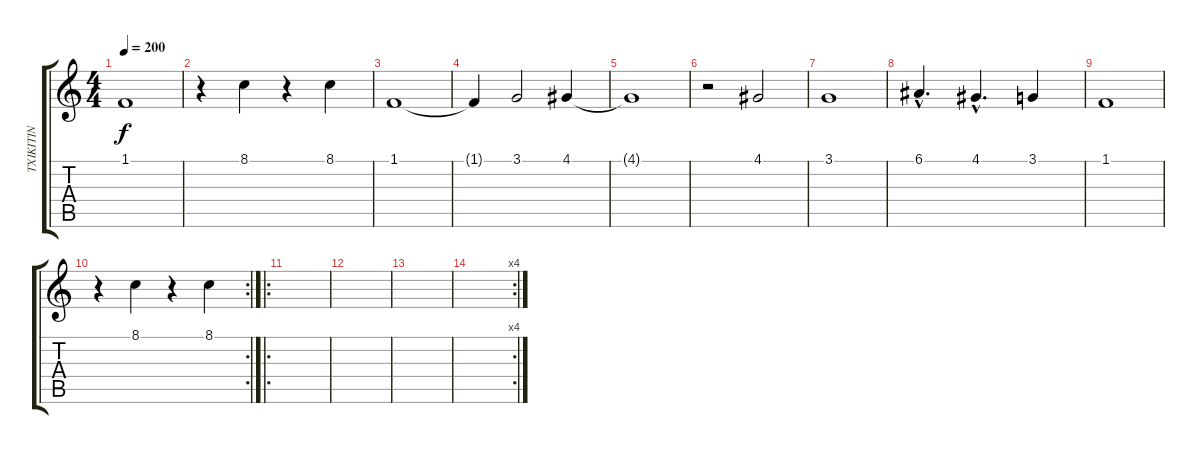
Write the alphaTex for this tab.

\track ("TXIKITIN" "TXIKITIN") {instrument trumpet}
\staff {score tabs}
\tuning (E4 B3 G3 D3 A2 E2) {hide}
\ts (4 4)
\tempo 200
\clef g2
\ks c
1.1.1{dy f} |
r.4 8.1.4 r.4 8.1.4 |
1.1.1 |
1.1{t}.4 3.1.2 4.1.4 |
4.1{t}.1 |
r.2 4.1.2 |
3.1.1 |
6.1{hac}.4{d} 4.1{hac}.4{d} 3.1.4 |
1.1.1 |
\rc 2
r.4 8.1.4 r.4 8.1.4 |
\ro
|
|
|
\rc 4
